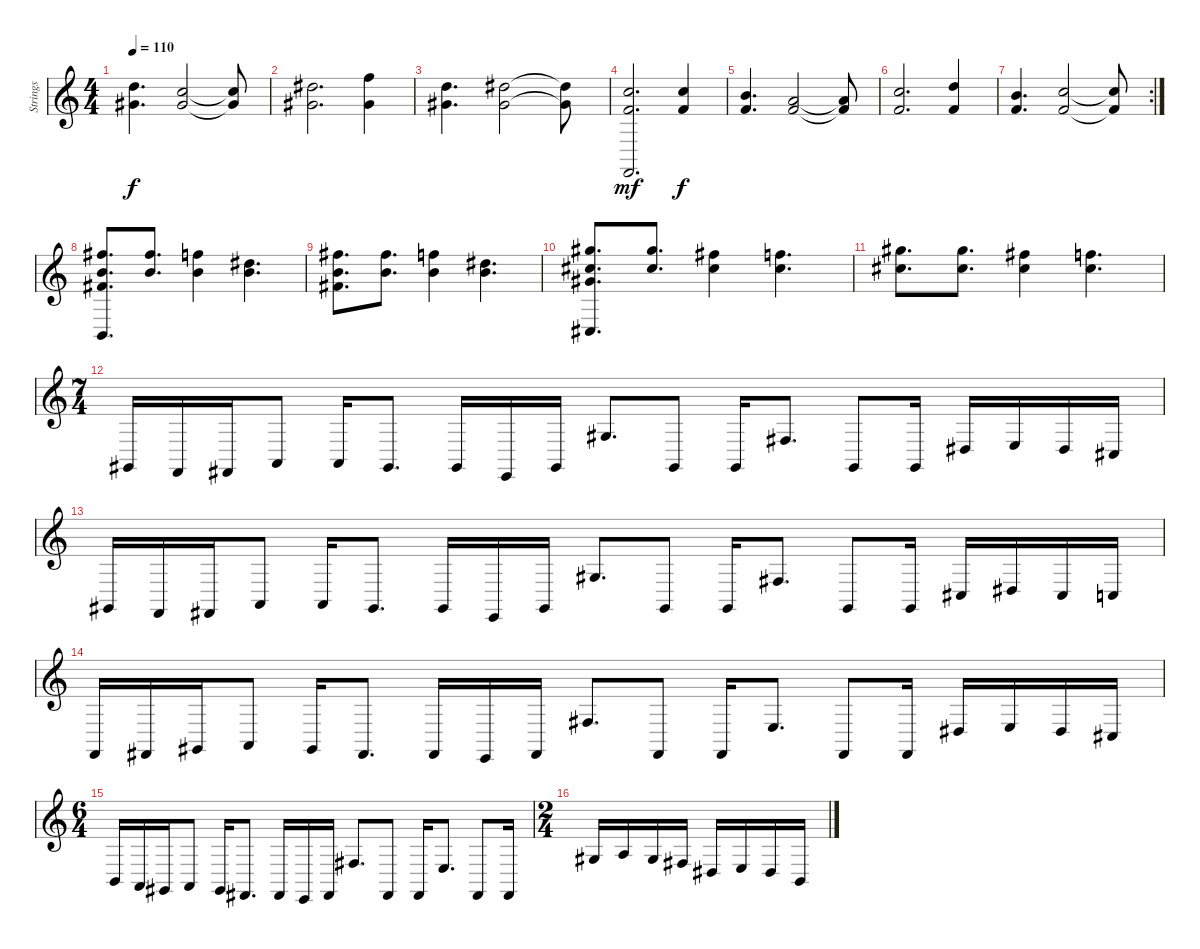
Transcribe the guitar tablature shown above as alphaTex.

\track ("Strings" "Strings") {instrument stringensemble1}
\staff {score}
\tuning (E4 B3 G3 D3 A2 E2) {hide}
\ts (4 4)
\tempo 110
\clef g2
\ks c
(10.1 9.2).4{d dy f} (8.1 9.2).2 (8.1{t} 9.2{t}).8 |
(11.1 9.2).2{d} (13.1 13.3).4 |
(10.1 9.2).4{d} (11.1 9.2).2 (11.1{t} 9.2{t}).8 |
(8.1 6.2 1.6).2{d dy mf} (8.1 6.2).4{dy f} |
(7.1 6.2).4{d} (5.1 6.2).2 (5.1{t} 6.2{t}).8 |
(8.1 6.2).2{d} (10.1 10.3).4 |
\rc 2
(7.1 6.2).4{d} (8.1 6.2).2 (8.1{t} 6.2{t}).8 |
(14.1 12.2 11.3 7.6).8{d} (14.1 12.2).8{d} (13.1 12.2).4 (11.1 12.2).4{d} |
(14.1 12.2 11.3).8{d} (14.1 12.2).8{d} (13.1 12.2).4 (11.1 12.2).4{d} |
(16.1 14.2 13.3 9.6).8{d} (16.1 14.2).8{d} (14.1 14.2).4 (13.1 14.2).4{d} |
(16.1 14.2).8{d} (16.1 14.2).8{d} (14.1 14.2).4 (13.1 14.2).4{d} |
\ts (7 4)
4.6.16 1.6.16 2.6.16 0.5.8 0.5.16 4.6.8{d} 4.6.16 0.6.16 4.6.16 1.3.8{d} 4.6.8 4.6.16 4.4.8{d} 4.6.8 4.6.16 1.4.16 2.4.16 1.4.16 4.5.16 |
4.6.16 1.6.16 2.6.16 0.5.8 0.5.16 4.6.8{d} 4.6.16 0.6.16 4.6.16 1.3.8{d} 4.6.8 4.6.16 4.4.8{d} 4.6.8 4.6.16 4.5.16 1.4.16 4.5.16 3.5.16 |
1.6.16 2.6.16 4.6.16 0.5.8 4.6.16 2.6.8{d} 2.6.16 0.6.16 2.6.16 4.4.8{d} 2.6.8 2.6.16 2.4.8{d} 2.6.8 2.6.16 1.4.16 2.4.16 1.4.16 4.5.16 |
\ts (6 4)
2.5.16 0.5.16 4.6.16 0.5.8 4.6.16 2.6.8{d} 2.6.16 0.6.16 2.6.16 4.4.8{d} 2.6.8 2.6.16 2.4.8{d} 2.6.8 2.6.16 |
\ts (2 4)
1.3.16 2.3.16 1.3.16 4.4.16 1.4.16 2.4.16 1.4.16 2.5.16
